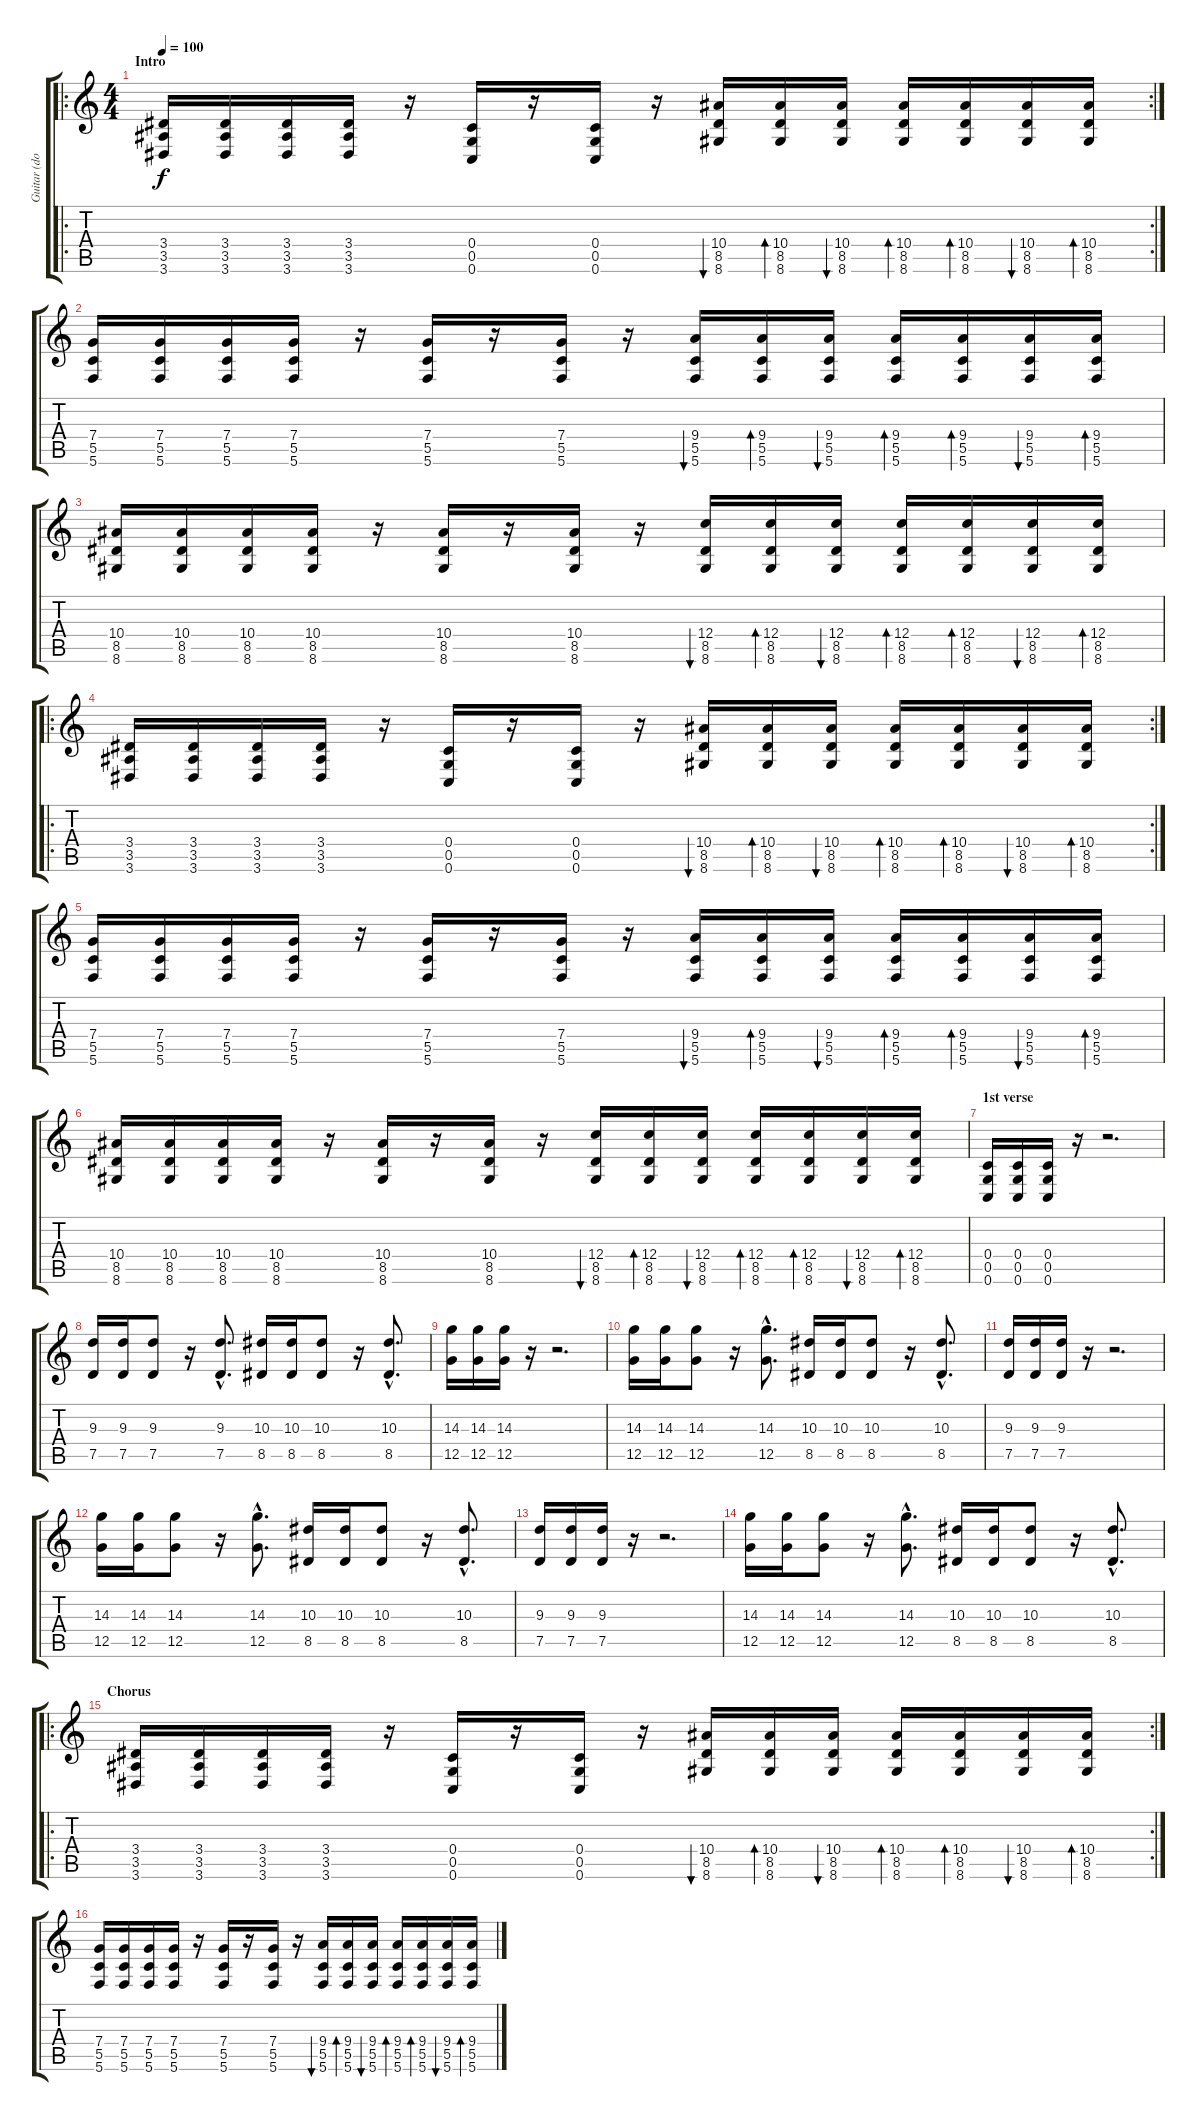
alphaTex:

\track ("Guitar (doubled)" "Guitar (do") {instrument overdrivenguitar}
\staff {score tabs}
\tuning (D4 A3 F3 C3 G2 C2) {hide}
\ro
\rc 2
\ts (4 4)
\section ("" "Intro")
\tempo 100
\clef g2
\ks c
(3.4 3.5 3.6).16{dy f instrument overdrivenguitar} (3.4 3.5 3.6).16 (3.4 3.5 3.6).16 (3.4 3.5 3.6).16 r.16 (0.4 0.5 0.6).16 r.16 (0.4 0.5 0.6).16 r.16 (10.4 8.5 8.6).16{bu 480} (10.4 8.5 8.6).16{bd 480} (10.4 8.5 8.6).16{bu 480} (10.4 8.5 8.6).16{bd 480} (10.4 8.5 8.6).16{bd 480} (10.4 8.5 8.6).16{bu 480} (10.4 8.5 8.6).16{bd 480} |
(7.4 5.5 5.6).16 (7.4 5.5 5.6).16 (7.4 5.5 5.6).16 (7.4 5.5 5.6).16 r.16 (7.4 5.5 5.6).16 r.16 (7.4 5.5 5.6).16 r.16 (9.4 5.5 5.6).16{bu 480} (9.4 5.5 5.6).16{bd 480} (9.4 5.5 5.6).16{bu 480} (9.4 5.5 5.6).16{bd 480} (9.4 5.5 5.6).16{bd 480} (9.4 5.5 5.6).16{bu 480} (9.4 5.5 5.6).16{bd 480} |
(10.4 8.5 8.6).16 (10.4 8.5 8.6).16 (10.4 8.5 8.6).16 (10.4 8.5 8.6).16 r.16 (10.4 8.5 8.6).16 r.16 (10.4 8.5 8.6).16 r.16 (12.4 8.5 8.6).16{bu 480} (12.4 8.5 8.6).16{bd 480} (12.4 8.5 8.6).16{bu 480} (12.4 8.5 8.6).16{bd 480} (12.4 8.5 8.6).16{bd 480} (12.4 8.5 8.6).16{bu 480} (12.4 8.5 8.6).16{bd 480} |
\ro
\rc 2
(3.4 3.5 3.6).16 (3.4 3.5 3.6).16 (3.4 3.5 3.6).16 (3.4 3.5 3.6).16 r.16 (0.4 0.5 0.6).16 r.16 (0.4 0.5 0.6).16 r.16 (10.4 8.5 8.6).16{bu 480} (10.4 8.5 8.6).16{bd 480} (10.4 8.5 8.6).16{bu 480} (10.4 8.5 8.6).16{bd 480} (10.4 8.5 8.6).16{bd 480} (10.4 8.5 8.6).16{bu 480} (10.4 8.5 8.6).16{bd 480} |
(7.4 5.5 5.6).16 (7.4 5.5 5.6).16 (7.4 5.5 5.6).16 (7.4 5.5 5.6).16 r.16 (7.4 5.5 5.6).16 r.16 (7.4 5.5 5.6).16 r.16 (9.4 5.5 5.6).16{bu 480} (9.4 5.5 5.6).16{bd 480} (9.4 5.5 5.6).16{bu 480} (9.4 5.5 5.6).16{bd 480} (9.4 5.5 5.6).16{bd 480} (9.4 5.5 5.6).16{bu 480} (9.4 5.5 5.6).16{bd 480} |
(10.4 8.5 8.6).16 (10.4 8.5 8.6).16 (10.4 8.5 8.6).16 (10.4 8.5 8.6).16 r.16 (10.4 8.5 8.6).16 r.16 (10.4 8.5 8.6).16 r.16 (12.4 8.5 8.6).16{bu 480} (12.4 8.5 8.6).16{bd 480} (12.4 8.5 8.6).16{bu 480} (12.4 8.5 8.6).16{bd 480} (12.4 8.5 8.6).16{bd 480} (12.4 8.5 8.6).16{bu 480} (12.4 8.5 8.6).16{bd 480} |
\section ("" "1st verse")
(0.4 0.5 0.6).16 (0.4 0.5 0.6).16 (0.4 0.5 0.6).16 r.16 r.2{d} |
(9.3 7.5).16 (9.3 7.5).16 (9.3 7.5).8 r.16 (9.3{hac} 7.5{hac}).8{d} (10.3 8.5).16 (10.3 8.5).16 (10.3 8.5).8 r.16 (10.3{hac} 8.5{hac}).8{d} |
(14.3 12.5).16 (14.3 12.5).16 (14.3 12.5).16 r.16 r.2{d} |
(14.3 12.5).16 (14.3 12.5).16 (14.3 12.5).8 r.16 (14.3{hac} 12.5{hac}).8{d} (10.3 8.5).16 (10.3 8.5).16 (10.3 8.5).8 r.16 (10.3{hac} 8.5{hac}).8{d} |
(9.3 7.5).16 (9.3 7.5).16 (9.3 7.5).16 r.16 r.2{d} |
(14.3 12.5).16 (14.3 12.5).16 (14.3 12.5).8 r.16 (14.3{hac} 12.5{hac}).8{d} (10.3 8.5).16 (10.3 8.5).16 (10.3 8.5).8 r.16 (10.3{hac} 8.5{hac}).8{d} |
(9.3 7.5).16 (9.3 7.5).16 (9.3 7.5).16 r.16 r.2{d} |
(14.3 12.5).16 (14.3 12.5).16 (14.3 12.5).8 r.16 (14.3{hac} 12.5{hac}).8{d} (10.3 8.5).16 (10.3 8.5).16 (10.3 8.5).8 r.16 (10.3{hac} 8.5{hac}).8{d} |
\ro
\rc 2
\section ("" "Chorus")
(3.4 3.5 3.6).16 (3.4 3.5 3.6).16 (3.4 3.5 3.6).16 (3.4 3.5 3.6).16 r.16 (0.4 0.5 0.6).16 r.16 (0.4 0.5 0.6).16 r.16 (10.4 8.5 8.6).16{bu 480} (10.4 8.5 8.6).16{bd 480} (10.4 8.5 8.6).16{bu 480} (10.4 8.5 8.6).16{bd 480} (10.4 8.5 8.6).16{bd 480} (10.4 8.5 8.6).16{bu 480} (10.4 8.5 8.6).16{bd 480} |
(7.4 5.5 5.6).16 (7.4 5.5 5.6).16 (7.4 5.5 5.6).16 (7.4 5.5 5.6).16 r.16 (7.4 5.5 5.6).16 r.16 (7.4 5.5 5.6).16 r.16 (9.4 5.5 5.6).16{bu 480} (9.4 5.5 5.6).16{bd 480} (9.4 5.5 5.6).16{bu 480} (9.4 5.5 5.6).16{bd 480} (9.4 5.5 5.6).16{bd 480} (9.4 5.5 5.6).16{bu 480} (9.4 5.5 5.6).16{bd 480}
